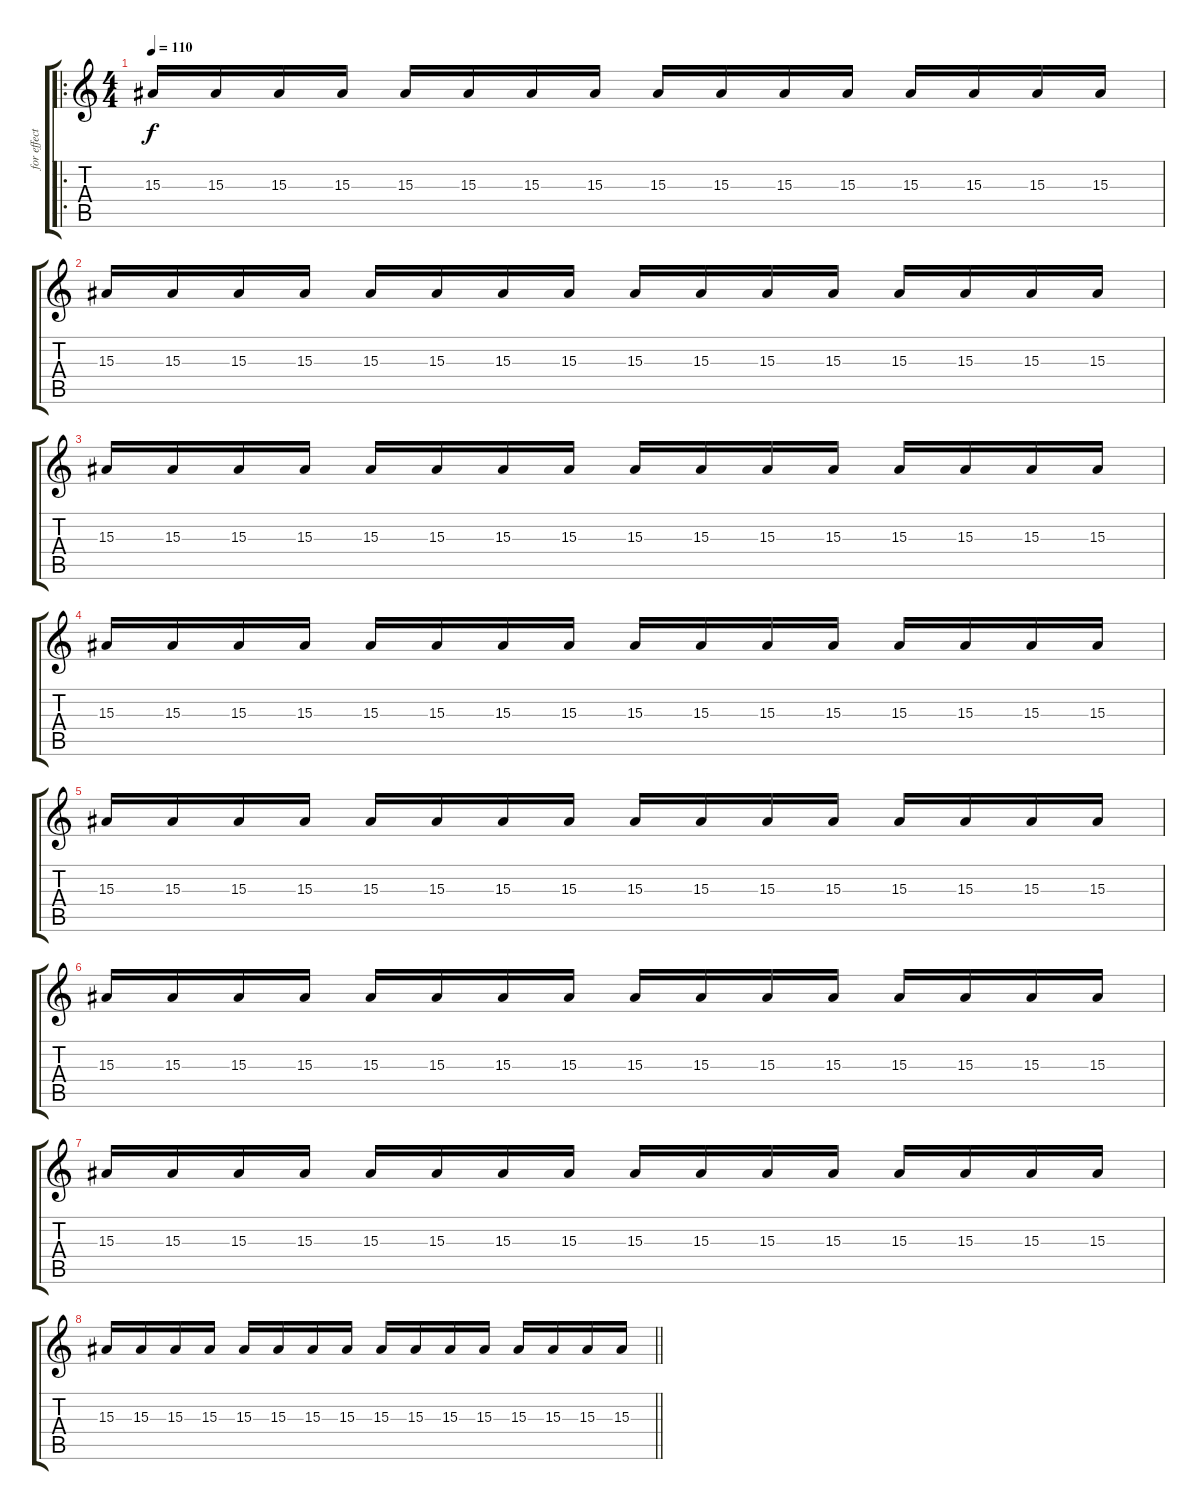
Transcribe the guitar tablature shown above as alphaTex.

\track ("for effect" "for effect") {instrument lead7fifths}
\staff {score tabs}
\tuning (E4 B3 G3 D3 A2 E2) {hide}
\ro
\ts (4 4)
\tempo 110
\clef g2
\ks c
15.3.16{dy f} 15.3.16 15.3.16 15.3.16 15.3.16 15.3.16 15.3.16 15.3.16 15.3.16 15.3.16 15.3.16 15.3.16 15.3.16 15.3.16 15.3.16 15.3.16 |
15.3.16 15.3.16 15.3.16 15.3.16 15.3.16 15.3.16 15.3.16 15.3.16 15.3.16 15.3.16 15.3.16 15.3.16 15.3.16 15.3.16 15.3.16 15.3.16 |
15.3.16 15.3.16 15.3.16 15.3.16 15.3.16 15.3.16 15.3.16 15.3.16 15.3.16 15.3.16 15.3.16 15.3.16 15.3.16 15.3.16 15.3.16 15.3.16 |
15.3.16 15.3.16 15.3.16 15.3.16 15.3.16 15.3.16 15.3.16 15.3.16 15.3.16 15.3.16 15.3.16 15.3.16 15.3.16 15.3.16 15.3.16 15.3.16 |
15.3.16 15.3.16 15.3.16 15.3.16 15.3.16 15.3.16 15.3.16 15.3.16 15.3.16 15.3.16 15.3.16 15.3.16 15.3.16 15.3.16 15.3.16 15.3.16 |
15.3.16 15.3.16 15.3.16 15.3.16 15.3.16 15.3.16 15.3.16 15.3.16 15.3.16 15.3.16 15.3.16 15.3.16 15.3.16 15.3.16 15.3.16 15.3.16 |
15.3.16 15.3.16 15.3.16 15.3.16 15.3.16 15.3.16 15.3.16 15.3.16 15.3.16 15.3.16 15.3.16 15.3.16 15.3.16 15.3.16 15.3.16 15.3.16 |
\barLineRight lightlight
15.3.16 15.3.16 15.3.16 15.3.16 15.3.16 15.3.16 15.3.16 15.3.16 15.3.16 15.3.16 15.3.16 15.3.16 15.3.16 15.3.16 15.3.16 15.3.16
